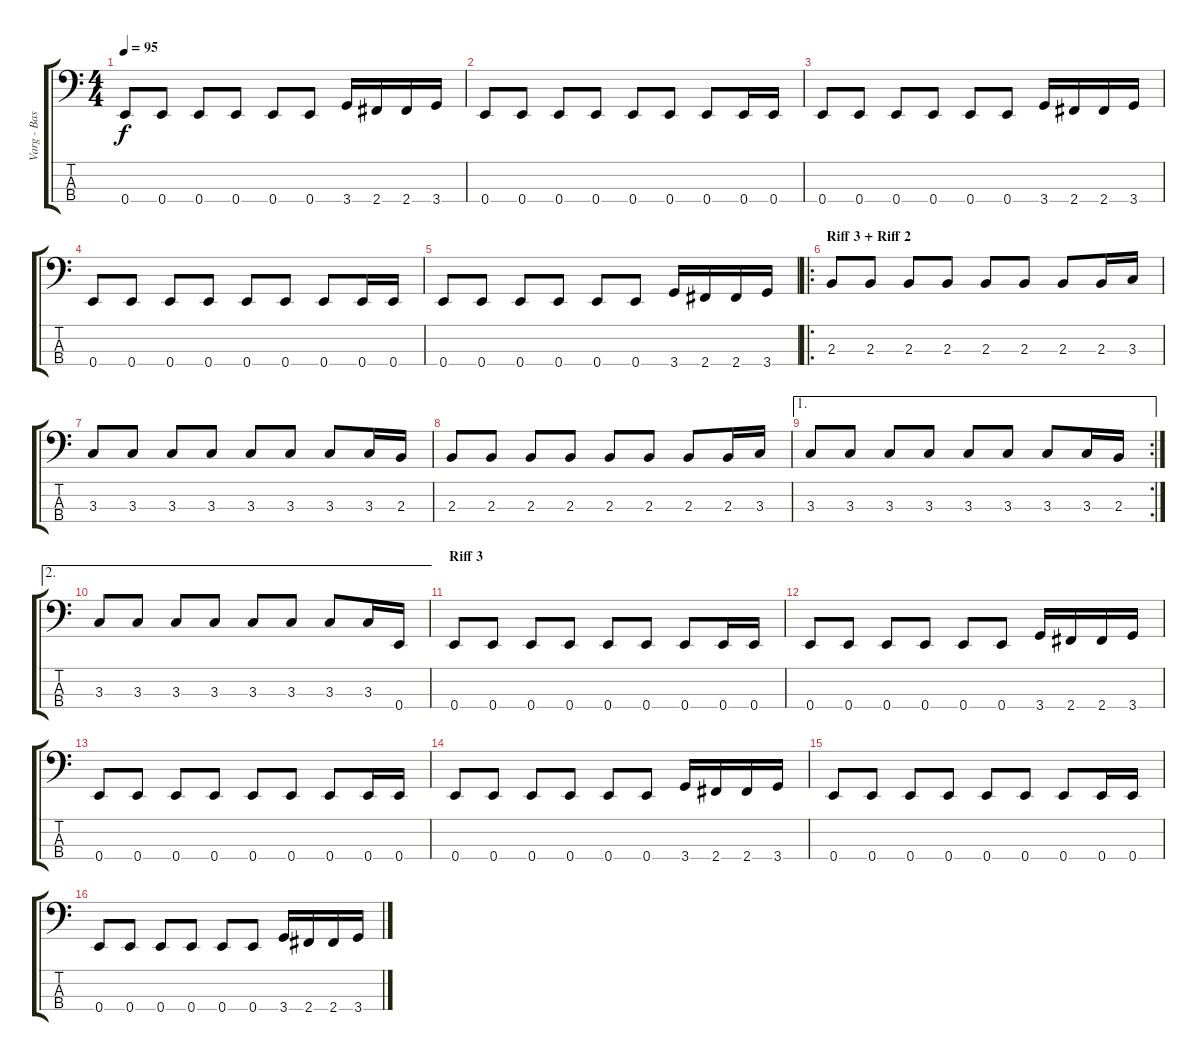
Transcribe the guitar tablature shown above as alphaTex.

\track ("Varg - Basse" "Varg - Bas") {instrument electricbasspick}
\staff {score tabs}
\tuning (G2 D2 A1 E1) {hide}
\ts (4 4)
\tempo 95
\clef f4
\ks c
0.4.8{dy f} 0.4.8 0.4.8 0.4.8 0.4.8 0.4.8 3.4.16 2.4.16 2.4.16 3.4.16 |
0.4.8 0.4.8 0.4.8 0.4.8 0.4.8 0.4.8 0.4.8 0.4.16 0.4.16 |
0.4.8 0.4.8 0.4.8 0.4.8 0.4.8 0.4.8 3.4.16 2.4.16 2.4.16 3.4.16 |
0.4.8 0.4.8 0.4.8 0.4.8 0.4.8 0.4.8 0.4.8 0.4.16 0.4.16 |
0.4.8 0.4.8 0.4.8 0.4.8 0.4.8 0.4.8 3.4.16 2.4.16 2.4.16 3.4.16 |
\ro
\section ("" "Riff 3 + Riff 2")
2.3.8 2.3.8 2.3.8 2.3.8 2.3.8 2.3.8 2.3.8 2.3.16 3.3.16 |
3.3.8 3.3.8 3.3.8 3.3.8 3.3.8 3.3.8 3.3.8 3.3.16 2.3.16 |
2.3.8 2.3.8 2.3.8 2.3.8 2.3.8 2.3.8 2.3.8 2.3.16 3.3.16 |
\ae 1
\rc 2
3.3.8 3.3.8 3.3.8 3.3.8 3.3.8 3.3.8 3.3.8 3.3.16 2.3.16 |
\ae 2
3.3.8 3.3.8 3.3.8 3.3.8 3.3.8 3.3.8 3.3.8 3.3.16 0.4.16 |
\section ("" "Riff 3")
0.4.8 0.4.8 0.4.8 0.4.8 0.4.8 0.4.8 0.4.8 0.4.16 0.4.16 |
0.4.8 0.4.8 0.4.8 0.4.8 0.4.8 0.4.8 3.4.16 2.4.16 2.4.16 3.4.16 |
0.4.8 0.4.8 0.4.8 0.4.8 0.4.8 0.4.8 0.4.8 0.4.16 0.4.16 |
0.4.8 0.4.8 0.4.8 0.4.8 0.4.8 0.4.8 3.4.16 2.4.16 2.4.16 3.4.16 |
0.4.8 0.4.8 0.4.8 0.4.8 0.4.8 0.4.8 0.4.8 0.4.16 0.4.16 |
0.4.8 0.4.8 0.4.8 0.4.8 0.4.8 0.4.8 3.4.16 2.4.16 2.4.16 3.4.16
